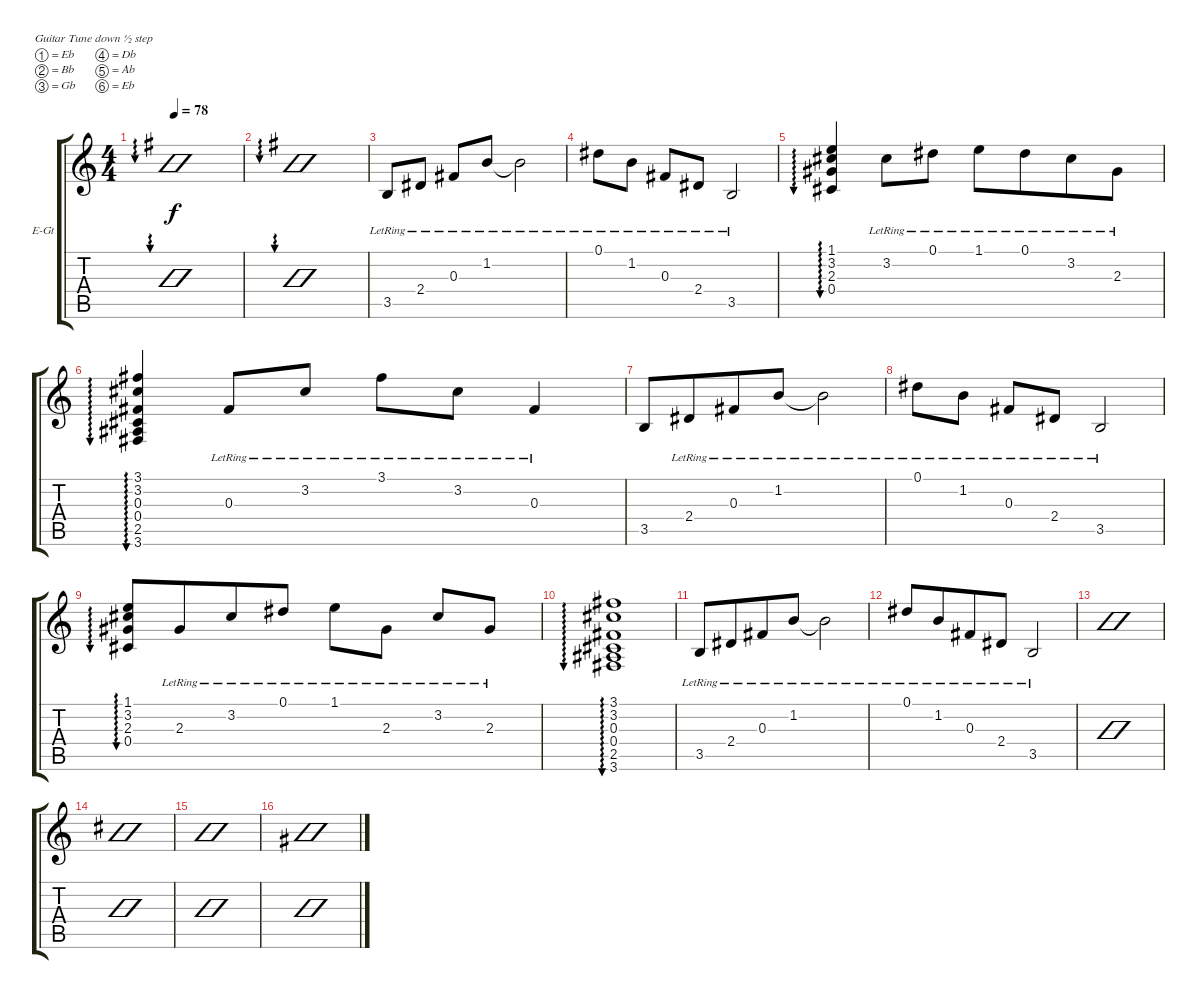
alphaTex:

\defaultSystemsLayout 4
\bracketExtendMode groupsimilarinstruments
\firstSystemTrackNameOrientation horizontal
\otherSystemsTrackNameOrientation horizontal
\track ("Electric Guitar 2" "E-Gt") {instrument electricguitarclean}
\staff {score tabs}
\tuning (Eb4 Bb3 Gb3 Db3 Ab2 Eb2)
\ts (4 4)
\tempo 78
\clef g2
\ks c
3.1.1{au 0 dy f slashed} |
3.1.1{au 0 slashed} |
3.5{lr}.8 2.4{lr}.8 0.3{lr}.8 1.2{lr}.8 1.2{lr t}.2 |
0.1{lr}.8 1.2{lr}.8 0.3{lr}.8 2.4{lr}.8 3.5{lr}.2 |
(1.1 3.2 2.3 0.4).4{au 0} 3.2{lr}.8 0.1{lr}.8 1.1{lr}.8{beam merge} 0.1{lr}.8{beam merge} 3.2{lr}.8{beam merge} 2.3{lr}.8 |
(3.1 3.2 0.3 0.4 2.5 3.6).4{au 0} 0.3{lr}.8 3.2{lr}.8 3.1{lr}.8 3.2{lr}.8 0.3{lr}.4 |
3.5.8{beam merge} 2.4{lr}.8{beam merge} 0.3{lr}.8{beam merge} 1.2{lr}.8 1.2{lr t}.2 |
0.1{lr}.8 1.2{lr}.8 0.3{lr}.8 2.4{lr}.8 3.5{lr}.2 |
(1.1 3.2 2.3 0.4).8{au 0 beam merge} 2.3{lr}.8{beam merge} 3.2{lr}.8{beam merge} 0.1{lr}.8 1.1{lr}.8 2.3{lr}.8 3.2{lr}.8 2.3{lr}.8 |
(3.1 3.2 0.3 0.4 2.5 3.6).1{au 0} |
3.5{lr}.8{beam merge} 2.4{lr}.8{beam merge} 0.3{lr}.8{beam merge} 1.2{lr}.8 1.2{lr t}.2 |
0.1{lr}.8{beam merge} 1.2{lr}.8{beam merge} 0.3{lr}.8{beam merge} 2.4{lr}.8 3.5{lr}.2 |
1.1.1{slashed} |
3.2.1{slashed} |
1.1.1{slashed} |
2.3.1{slashed}
